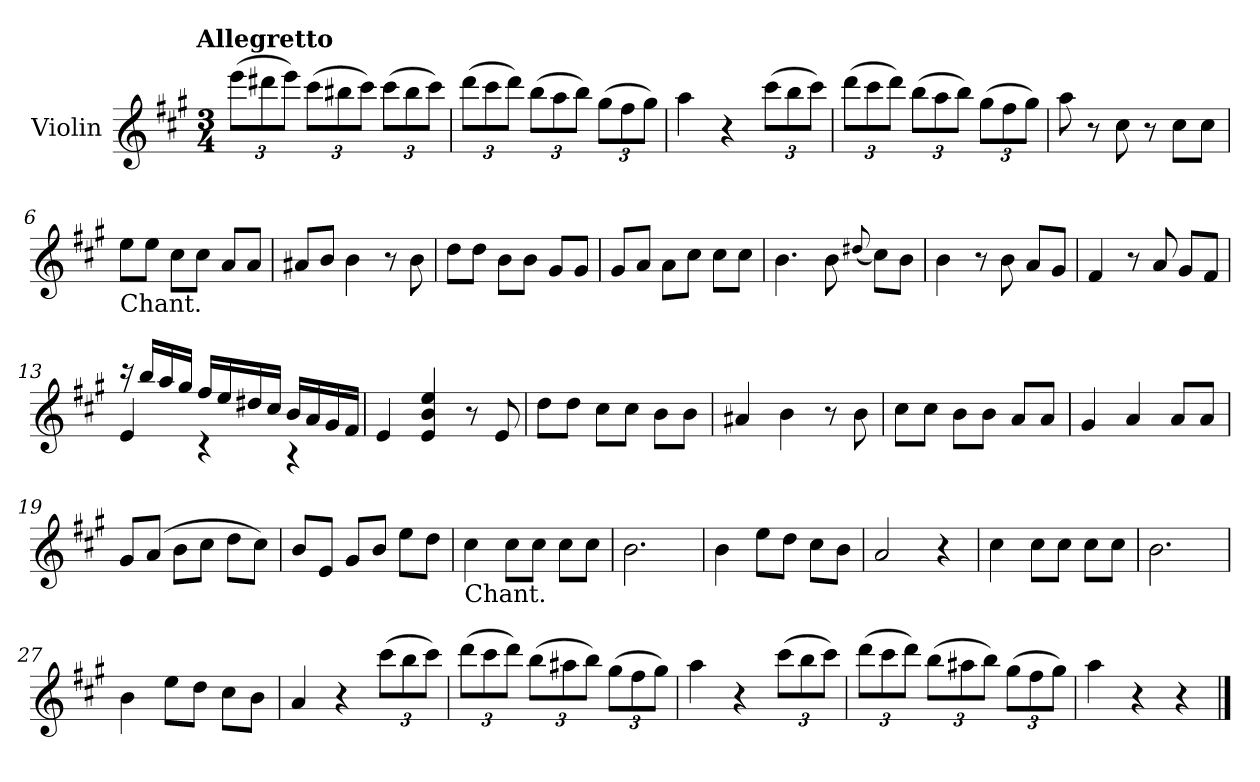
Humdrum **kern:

**kern
*part1
*staff1
*I"Violin
*I'Vln.
*clefG2
*k[f#c#g#]
!!LO:TX:omd:t=Allegretto
*M3/4
*MM116
*Xbrackettup
=1
(>12eee\L
12ddd#X\
12eee\J)
(>12ccc#\L
12bb#X\
12ccc#\J)
(>12ccc#\L
12bb#\
12ccc#\J)
=2
(>12ddd\L
12ccc#\
12ddd\J)
(>12bb\L
12aa\
12bb\J)
(>12gg#\L
12ff#\
12gg#\J)
=3
4aa\
4r
(>12ccc#\L
12bb\
12ccc#\J)
!!LO:LB:g=z
=4
(>12ddd\L
12ccc#\
12ddd\J)
(>12bb\L
12aa\
12bb\J)
(>12gg#\L
12ff#\
12gg#\J)
!!LO:LB:g=z
=5
8aa\
8r
8cc#\
8r
8cc#\L
8cc#\J
=6
!LO:TX:b:t=Chant.
8ee\L
8ee\J
8cc#\L
8cc#\J
8a/L
8a/J
=7
8a#X/L
8b/J
4b\
8r
8b\
=8
8dd\L
8dd\J
8b\L
8b\J
8g#/L
8g#/J
=9
8g#/L
8a/J
8a\L
8cc#\J
8cc#\L
8cc#\J
=10
4.b\
8b\
(<8qqdd#X/
8cc#\L)
8b\J
!!LO:LB:g=z
=11
4b\
8r
8b\
8a/L
8g#/J
=12
4f#/
8r
8a/
8g#/L
8f#/J
=13
*^
16r	4e/
16bb/LL	.
16aa/	.
16gg#/JJ	.
16ff#/LL	4r
16ee/	.
16dd#X/	.
16cc#/JJ	.
16b/LL	4r
16a/	.
16g#/	.
16f#/JJ	.
*v	*v
=14
4e/
4e/ 4b/ 4ee/
8r
8e/
=15
8dd\L
8dd\J
8cc#\L
8cc#\J
8b\L
8b\J
!!LO:LB:g=z
=16
4a#X/
4b\
8r
8b\
=17
8cc#\L
8cc#\J
8b\L
8b\J
8a/L
8a/J
=18
4g#/
4a/
8a/L
8a/J
=19
8g#/L
(>8a/J
8b\L
8cc#\J
8dd\L
8cc#\J)
=20
8b/L
8e/J
8g#/L
8b/J
8ee\L
8dd\J
=21
!LO:TX:b:t=Chant.
4cc#\
8cc#\L
8cc#\J
8cc#\L
8cc#\J
=22
2.b\
!!LO:LB:g=z
=23
4b\
8ee\L
8dd\J
8cc#\L
8b\J
=24
2a/
4r
=25
4cc#\
8cc#\L
8cc#\J
8cc#\L
8cc#\J
=26
2.b\
=27
4b\
8ee\L
8dd\J
8cc#\L
8b\J
=28
4a/
4r
(>12ccc#\L
12bb\
12ccc#\J)
!!LO:LB:g=z
=29
(>12ddd\L
12ccc#\
12ddd\J)
(>12bb\L
12aa#X\
12bb\J)
(>12gg#\L
12ff#\
12gg#\J)
=30
4aa\
4r
(>12ccc#\L
12bb\
12ccc#\J)
=31
(>12ddd\L
12ccc#\
12ddd\J)
(>12bb\L
12aa#X\
12bb\J)
(>12gg#\L
12ff#\
12gg#\J)
=32
4aa\
4r
4r
==
*-
